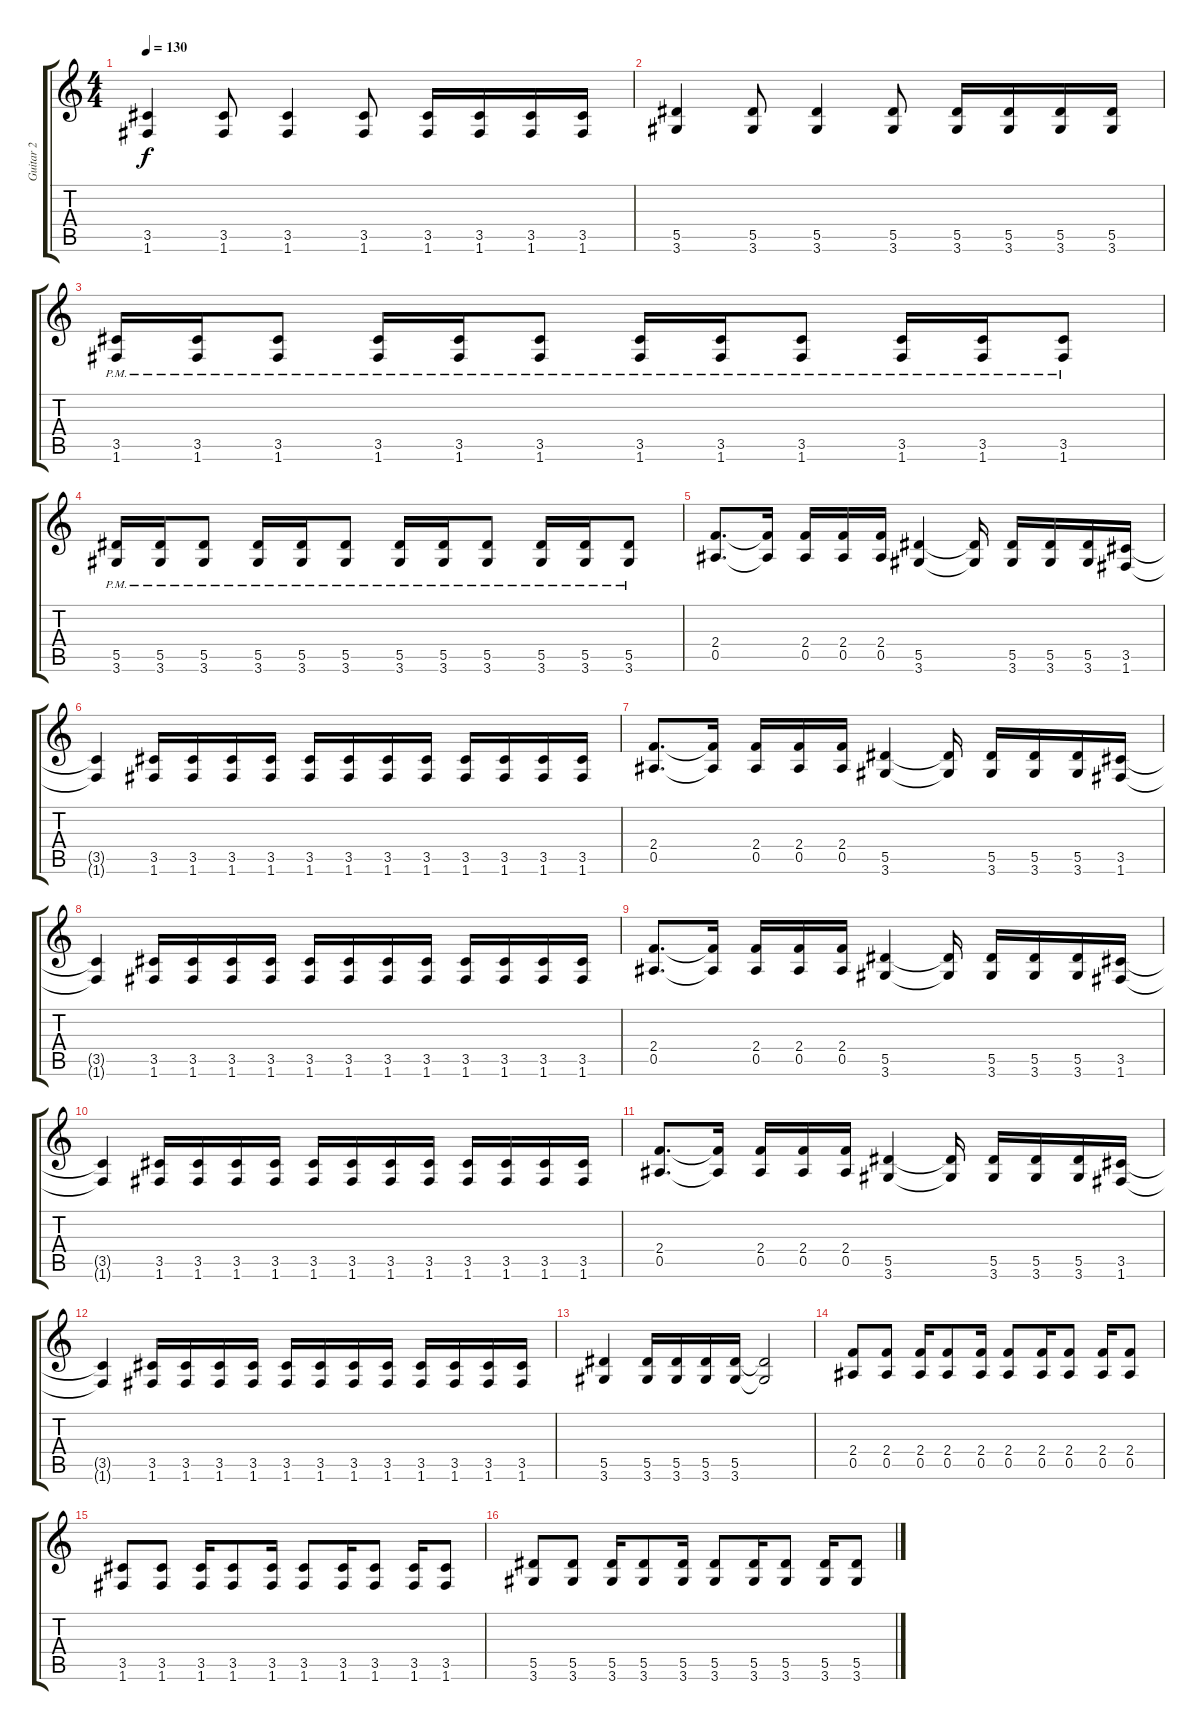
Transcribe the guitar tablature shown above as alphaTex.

\track ("Guitar 2" "Guitar 2") {instrument distortionguitar}
\staff {score tabs}
\tuning (F4 C4 Ab3 Eb3 Bb2 F2) {hide}
\ts (4 4)
\tempo 130
\clef g2
\ks c
(3.5 1.6).4{dy f} (3.5 1.6).8 (3.5 1.6).4 (3.5 1.6).8 (3.5 1.6).16 (3.5 1.6).16 (3.5 1.6).16 (3.5 1.6).16 |
(5.5 3.6).4 (5.5 3.6).8 (5.5 3.6).4 (5.5 3.6).8 (5.5 3.6).16 (5.5 3.6).16 (5.5 3.6).16 (5.5 3.6).16 |
(3.5{pm} 1.6{pm}).16 (3.5{pm} 1.6{pm}).16 (3.5{pm} 1.6{pm}).8 (3.5{pm} 1.6{pm}).16 (3.5{pm} 1.6{pm}).16 (3.5{pm} 1.6{pm}).8 (3.5{pm} 1.6{pm}).16 (3.5{pm} 1.6{pm}).16 (3.5{pm} 1.6{pm}).8 (3.5{pm} 1.6{pm}).16 (3.5{pm} 1.6{pm}).16 (3.5{pm} 1.6{pm}).8 |
(5.5{pm} 3.6{pm}).16 (5.5{pm} 3.6{pm}).16 (5.5{pm} 3.6{pm}).8 (5.5{pm} 3.6{pm}).16 (5.5{pm} 3.6{pm}).16 (5.5{pm} 3.6{pm}).8 (5.5{pm} 3.6{pm}).16 (5.5{pm} 3.6{pm}).16 (5.5{pm} 3.6{pm}).8 (5.5{pm} 3.6{pm}).16 (5.5{pm} 3.6{pm}).16 (5.5{pm} 3.6{pm}).8 |
(2.4 0.5).8{d} (2.4{t} 0.5{t}).16 (2.4 0.5).16 (2.4 0.5).16 (2.4 0.5).16 (5.5 3.6).4 (5.5{t} 3.6{t}).16 (5.5 3.6).16 (5.5 3.6).16 (5.5 3.6).16 (3.5 1.6).16 |
(3.5{t} 1.6{t}).4 (3.5 1.6).16 (3.5 1.6).16 (3.5 1.6).16 (3.5 1.6).16 (3.5 1.6).16 (3.5 1.6).16 (3.5 1.6).16 (3.5 1.6).16 (3.5 1.6).16 (3.5 1.6).16 (3.5 1.6).16 (3.5 1.6).16 |
(2.4 0.5).8{d} (2.4{t} 0.5{t}).16 (2.4 0.5).16 (2.4 0.5).16 (2.4 0.5).16 (5.5 3.6).4 (5.5{t} 3.6{t}).16 (5.5 3.6).16 (5.5 3.6).16 (5.5 3.6).16 (3.5 1.6).16 |
(3.5{t} 1.6{t}).4 (3.5 1.6).16 (3.5 1.6).16 (3.5 1.6).16 (3.5 1.6).16 (3.5 1.6).16 (3.5 1.6).16 (3.5 1.6).16 (3.5 1.6).16 (3.5 1.6).16 (3.5 1.6).16 (3.5 1.6).16 (3.5 1.6).16 |
(2.4 0.5).8{d} (2.4{t} 0.5{t}).16 (2.4 0.5).16 (2.4 0.5).16 (2.4 0.5).16 (5.5 3.6).4 (5.5{t} 3.6{t}).16 (5.5 3.6).16 (5.5 3.6).16 (5.5 3.6).16 (3.5 1.6).16 |
(3.5{t} 1.6{t}).4 (3.5 1.6).16 (3.5 1.6).16 (3.5 1.6).16 (3.5 1.6).16 (3.5 1.6).16 (3.5 1.6).16 (3.5 1.6).16 (3.5 1.6).16 (3.5 1.6).16 (3.5 1.6).16 (3.5 1.6).16 (3.5 1.6).16 |
(2.4 0.5).8{d} (2.4{t} 0.5{t}).16 (2.4 0.5).16 (2.4 0.5).16 (2.4 0.5).16 (5.5 3.6).4 (5.5{t} 3.6{t}).16 (5.5 3.6).16 (5.5 3.6).16 (5.5 3.6).16 (3.5 1.6).16 |
(3.5{t} 1.6{t}).4 (3.5 1.6).16 (3.5 1.6).16 (3.5 1.6).16 (3.5 1.6).16 (3.5 1.6).16 (3.5 1.6).16 (3.5 1.6).16 (3.5 1.6).16 (3.5 1.6).16 (3.5 1.6).16 (3.5 1.6).16 (3.5 1.6).16 |
(5.5 3.6).4 (5.5 3.6).16 (5.5 3.6).16 (5.5 3.6).16 (5.5 3.6).16 (5.5{t} 3.6{t}).2 |
(2.4 0.5).8 (2.4 0.5).8 (2.4 0.5).16 (2.4 0.5).8 (2.4 0.5).16 (2.4 0.5).8 (2.4 0.5).16 (2.4 0.5).8 (2.4 0.5).16 (2.4 0.5).8 |
(3.5 1.6).8 (3.5 1.6).8 (3.5 1.6).16 (3.5 1.6).8 (3.5 1.6).16 (3.5 1.6).8 (3.5 1.6).16 (3.5 1.6).8 (3.5 1.6).16 (3.5 1.6).8 |
(5.5 3.6).8 (5.5 3.6).8 (5.5 3.6).16 (5.5 3.6).8 (5.5 3.6).16 (5.5 3.6).8 (5.5 3.6).16 (5.5 3.6).8 (5.5 3.6).16 (5.5 3.6).8
